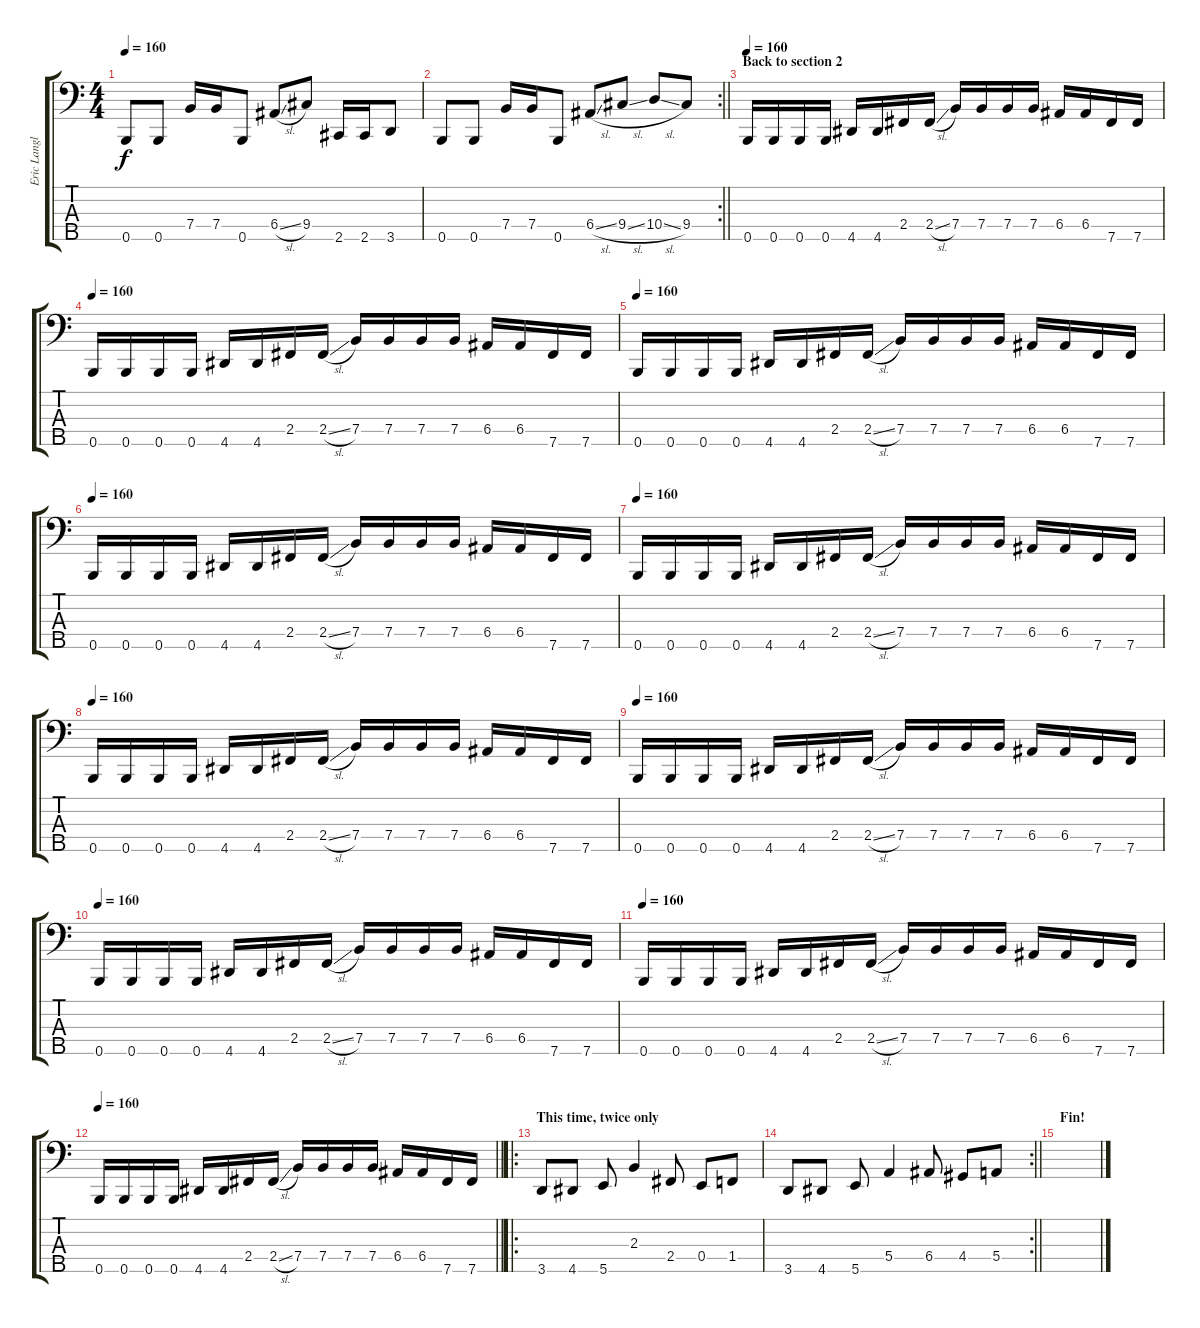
\track ("Eric Langlois" "Eric Langl") {instrument electricbassfinger}
\staff {score tabs}
\tuning (G2 D2 A1 E1 B0) {hide}
\ts (4 4)
\tempo 160
\clef f4
\ks c
0.5.8{dy f} 0.5.8 7.4.16 7.4.16 0.5.8 6.4{sl}.8 9.4.8 2.5.16 2.5.16 3.5.8 |
\rc 2
\barLineRight lightlight
0.5.8 0.5.8 7.4.16 7.4.16 0.5.8 6.4{sl}.8 9.4{sl}.8 10.4{sl}.8 9.4.8 |
\section ("" "Back to section 2")
\tempo 160
0.5.16 0.5.16 0.5.16 0.5.16 4.5.16 4.5.16 2.4.16 2.4{sl}.16 7.4.16 7.4.16 7.4.16 7.4.16 6.4.16 6.4.16 7.5.16 7.5.16 |
\tempo 160
0.5.16 0.5.16 0.5.16 0.5.16 4.5.16 4.5.16 2.4.16 2.4{sl}.16 7.4.16 7.4.16 7.4.16 7.4.16 6.4.16 6.4.16 7.5.16 7.5.16 |
\tempo 160
0.5.16 0.5.16 0.5.16 0.5.16 4.5.16 4.5.16 2.4.16 2.4{sl}.16 7.4.16 7.4.16 7.4.16 7.4.16 6.4.16 6.4.16 7.5.16 7.5.16 |
\tempo 160
0.5.16 0.5.16 0.5.16 0.5.16 4.5.16 4.5.16 2.4.16 2.4{sl}.16 7.4.16 7.4.16 7.4.16 7.4.16 6.4.16 6.4.16 7.5.16 7.5.16 |
\tempo 160
0.5.16 0.5.16 0.5.16 0.5.16 4.5.16 4.5.16 2.4.16 2.4{sl}.16 7.4.16 7.4.16 7.4.16 7.4.16 6.4.16 6.4.16 7.5.16 7.5.16 |
\tempo 160
0.5.16 0.5.16 0.5.16 0.5.16 4.5.16 4.5.16 2.4.16 2.4{sl}.16 7.4.16 7.4.16 7.4.16 7.4.16 6.4.16 6.4.16 7.5.16 7.5.16 |
\tempo 160
0.5.16 0.5.16 0.5.16 0.5.16 4.5.16 4.5.16 2.4.16 2.4{sl}.16 7.4.16 7.4.16 7.4.16 7.4.16 6.4.16 6.4.16 7.5.16 7.5.16 |
\tempo 160
0.5.16 0.5.16 0.5.16 0.5.16 4.5.16 4.5.16 2.4.16 2.4{sl}.16 7.4.16 7.4.16 7.4.16 7.4.16 6.4.16 6.4.16 7.5.16 7.5.16 |
\tempo 160
0.5.16 0.5.16 0.5.16 0.5.16 4.5.16 4.5.16 2.4.16 2.4{sl}.16 7.4.16 7.4.16 7.4.16 7.4.16 6.4.16 6.4.16 7.5.16 7.5.16 |
\tempo 160
\barLineRight lightlight
0.5.16 0.5.16 0.5.16 0.5.16 4.5.16 4.5.16 2.4.16 2.4{sl}.16 7.4.16 7.4.16 7.4.16 7.4.16 6.4.16 6.4.16 7.5.16 7.5.16 |
\ro
\section ("" "This time, twice only")
3.5.8 4.5.8 5.5.8 2.3.4 2.4.8 0.4.8 1.4.8 |
\rc 2
\barLineRight lightlight
3.5.8 4.5.8 5.5.8 5.4.4 6.4.8 4.4.8 5.4.8 |
\section ("" "Fin!")
